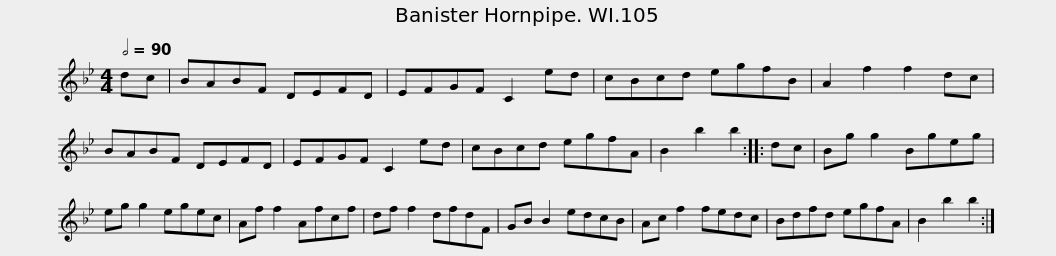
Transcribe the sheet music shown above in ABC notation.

X:1
L:1/8
Q:1/2=90
M:4/4
I:linebreak $
K:Bb
V:1 treble
V:1
 dc | BABF DEFD | EFGF C2 ed | cBcd egfB | A2 f2 f2 dc |$ %5
 BABF DEFD | EFGF C2 ed | cBcd egfA | B2 b2 b2 ::$ dc | %10
 Bg g2 Bgeg | eg g2 egec | Af f2 Afcf | df f2 dfdF |$ GB B2 edcB | %15
 Ac f2 fedc | Bdfd egfA | B2 b2 b2 :| %18
